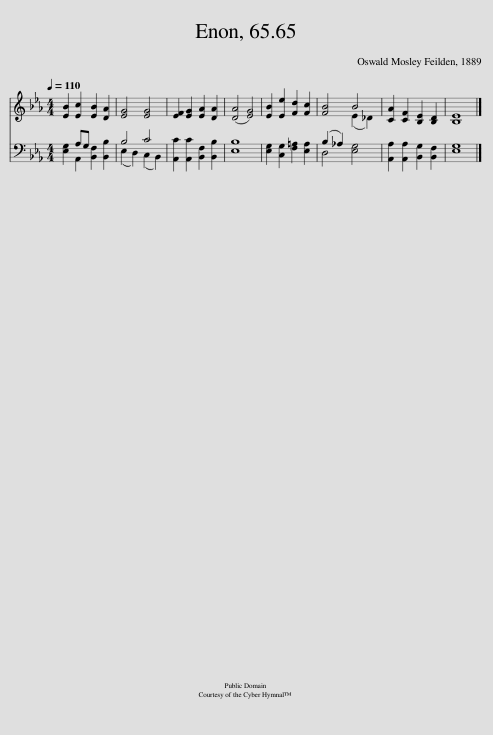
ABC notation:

X:1
%%score ( 1 2 ) ( 3 4 )
L:1/8
Q:1/4=110
M:4/4
I:linebreak $
K:Eb
V:1 treble
V:2 treble
V:3 bass
V:4 bass
V:1
 [EB]2 [Ec]2 [EB]2 [DA]2 | [EG]4 [EG]4 | [EF]2 [EG]2 [EA]2 [DA]2 | ([DA]4 [EG]4) | [EB]2 [Ee]2 [Fd]2 [Fc]2 | %5
 [FB]4 B4 | [CA]2 [CF]2 [B,E]2 [B,D]2 | [B,E]8 |] %8
V:2
 x8 | x8 | x8 | x8 | x8 | %5
 x4 (E2 _D2) | x8 | x8 |] %8
V:3
 [E,G,]2 A,G, [B,,F,]2 [B,,B,]2 | B,4 C4 | [A,,C]2 [A,,C]2 [B,,F,]2 [B,,B,]2 | [E,B,]8 | [E,G,]2 [C,G,]2 [F,=A,]2 [E,A,]2 | %5
 (B,2 _A,2) [E,G,]4 | [A,,A,]2 [A,,A,]2 [B,,G,]2 [B,,F,]2 | [E,G,]8 |] %8
V:4
 x2 A,,2 x4 | (E,2 D,2) (C,2 B,,2) | x8 | x8 | x8 | %5
 D,4 x4 | x8 | x8 |] %8
